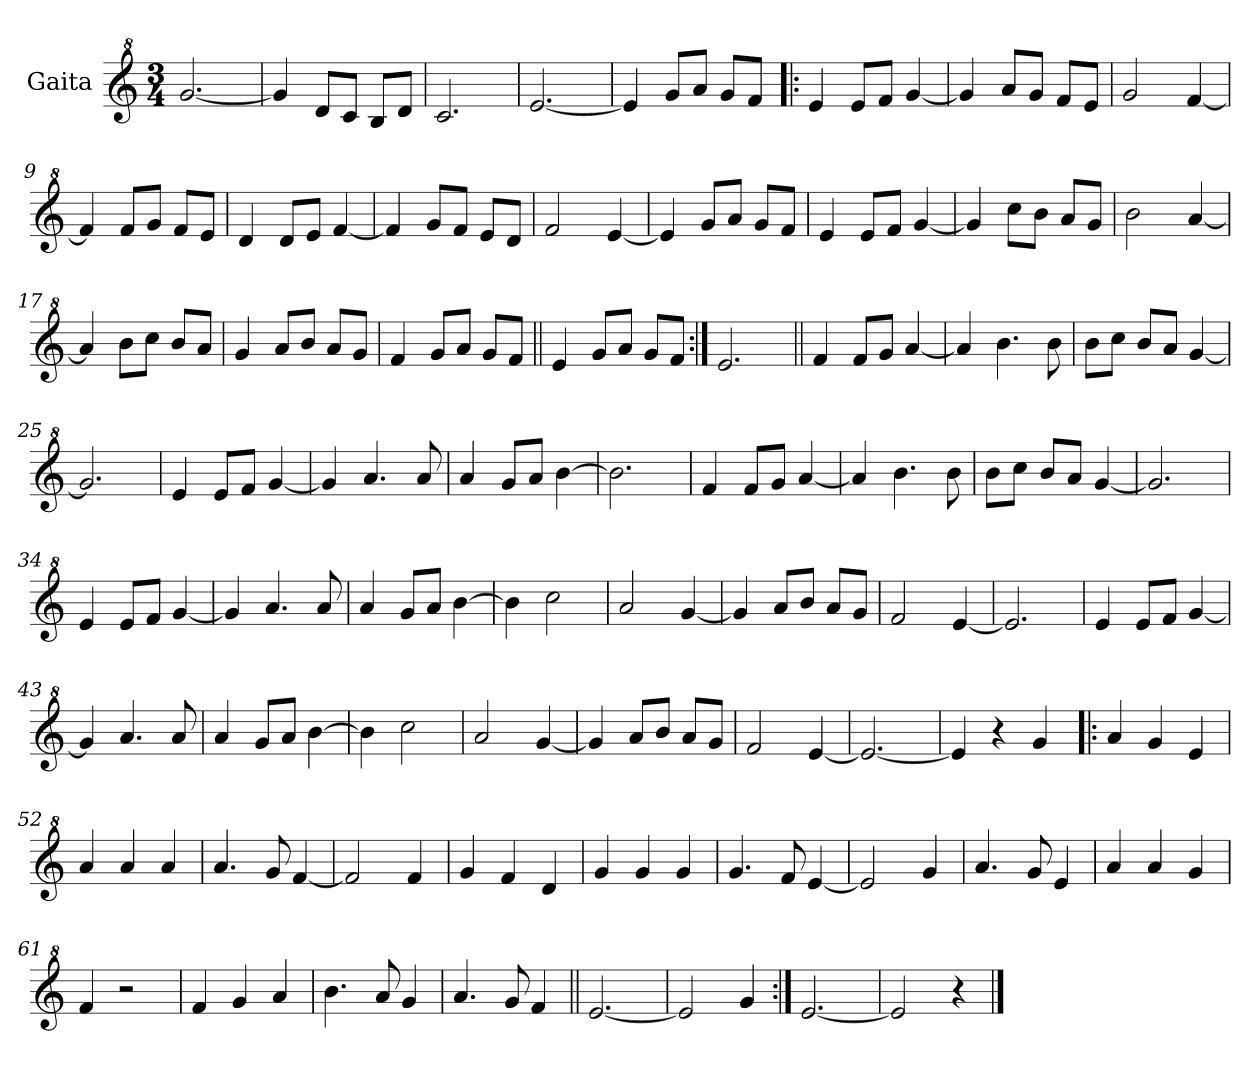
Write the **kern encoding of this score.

**kern
*part1
*staff1
*I"Gaita
*clefG^2
*k[]
*M3/4
*MM210
=1
[2.gg/
=2
4gg/]
8dd/L
8cc/J
8b/L
8dd/J
=3
2.cc/
=4
[2.ee/
=5
4ee/]
8gg/L
8aa/J
8gg/L
8ff/J
=6!|:
4ee/
8ee/L
8ff/J
[4gg/
=7
4gg/]
8aa/L
8gg/J
8ff/L
8ee/J
=8
2gg/
[4ff/
=9
4ff/]
8ff/L
8gg/J
8ff/L
8ee/J
=10
4dd/
8dd/L
8ee/J
[4ff/
!!LO:LB:g=z
=11
4ff/]
8gg/L
8ff/J
8ee/L
8dd/J
=12
2ff/
[4ee/
=13
4ee/]
8gg/L
8aa/J
8gg/L
8ff/J
=14
4ee/
8ee/L
8ff/J
[4gg/
=15
4gg/]
8ccc\L
8bb\J
8aa/L
8gg/J
=16
2bb\
[4aa/
=17
4aa/]
8bb\L
8ccc\J
8bb/L
8aa/J
=18
4gg/
8aa/L
8bb/J
8aa/L
8gg/J
=19
4ff/
8gg/L
8aa/J
8gg/L
8ff/J
!!LO:LB:g=z
=20||
4ee/
8gg/L
8aa/J
8gg/L
8ff/J
=21:|!
2.ee/
=22||
4ff/
8ff/L
8gg/J
[4aa/
=23
4aa/]
4.bb\
8bb\
=24
8bb\L
8ccc\J
8bb/L
8aa/J
[4gg/
=25
2.gg/]
=26
4ee/
8ee/L
8ff/J
[4gg/
=27
4gg/]
4.aa/
8aa/
=28
4aa/
8gg/L
8aa/J
[4bb\
=29
2.bb\]
=30
4ff/
8ff/L
8gg/J
[4aa/
!!LO:LB:g=z
=31
4aa/]
4.bb\
8bb\
=32
8bb\L
8ccc\J
8bb/L
8aa/J
[4gg/
=33
2.gg/]
=34
4ee/
8ee/L
8ff/J
[4gg/
=35
4gg/]
4.aa/
8aa/
=36
4aa/
8gg/L
8aa/J
[4bb\
=37
4bb\]
2ccc\
=38
2aa/
[4gg/
=39
4gg/]
8aa/L
8bb/J
8aa/L
8gg/J
=40
2ff/
[4ee/
=41
2.ee/]
=42
4ee/
8ee/L
8ff/J
[4gg/
!!LO:LB:g=z
=43
4gg/]
4.aa/
8aa/
=44
4aa/
8gg/L
8aa/J
[4bb\
=45
4bb\]
2ccc\
=46
2aa/
[4gg/
=47
4gg/]
8aa/L
8bb/J
8aa/L
8gg/J
=48
2ff/
[4ee/
=49
2.ee/_
=50
4ee/]
4r
4gg/
=51!|:
4aa/
4gg/
4ee/
=52
4aa/
4aa/
4aa/
=53
4.aa/
8gg/
[4ff/
=54
2ff/]
4ff/
!!LO:LB:g=z
=55
4gg/
4ff/
4dd/
=56
4gg/
4gg/
4gg/
=57
4.gg/
8ff/
[4ee/
=58
2ee/]
4gg/
=59
4.aa/
8gg/
4ee/
=60
4aa/
4aa/
4gg/
=61
4ff/
2r
=62
4ff/
4gg/
4aa/
=63
4.bb\
8aa/
4gg/
=64
4.aa/
8gg/
4ff/
=65||
[2.ee/
=66
2ee/]
4gg/
!!LO:LB:g=z
=67:|!
[2.ee/
=68
2ee/]
4r
==
*-
